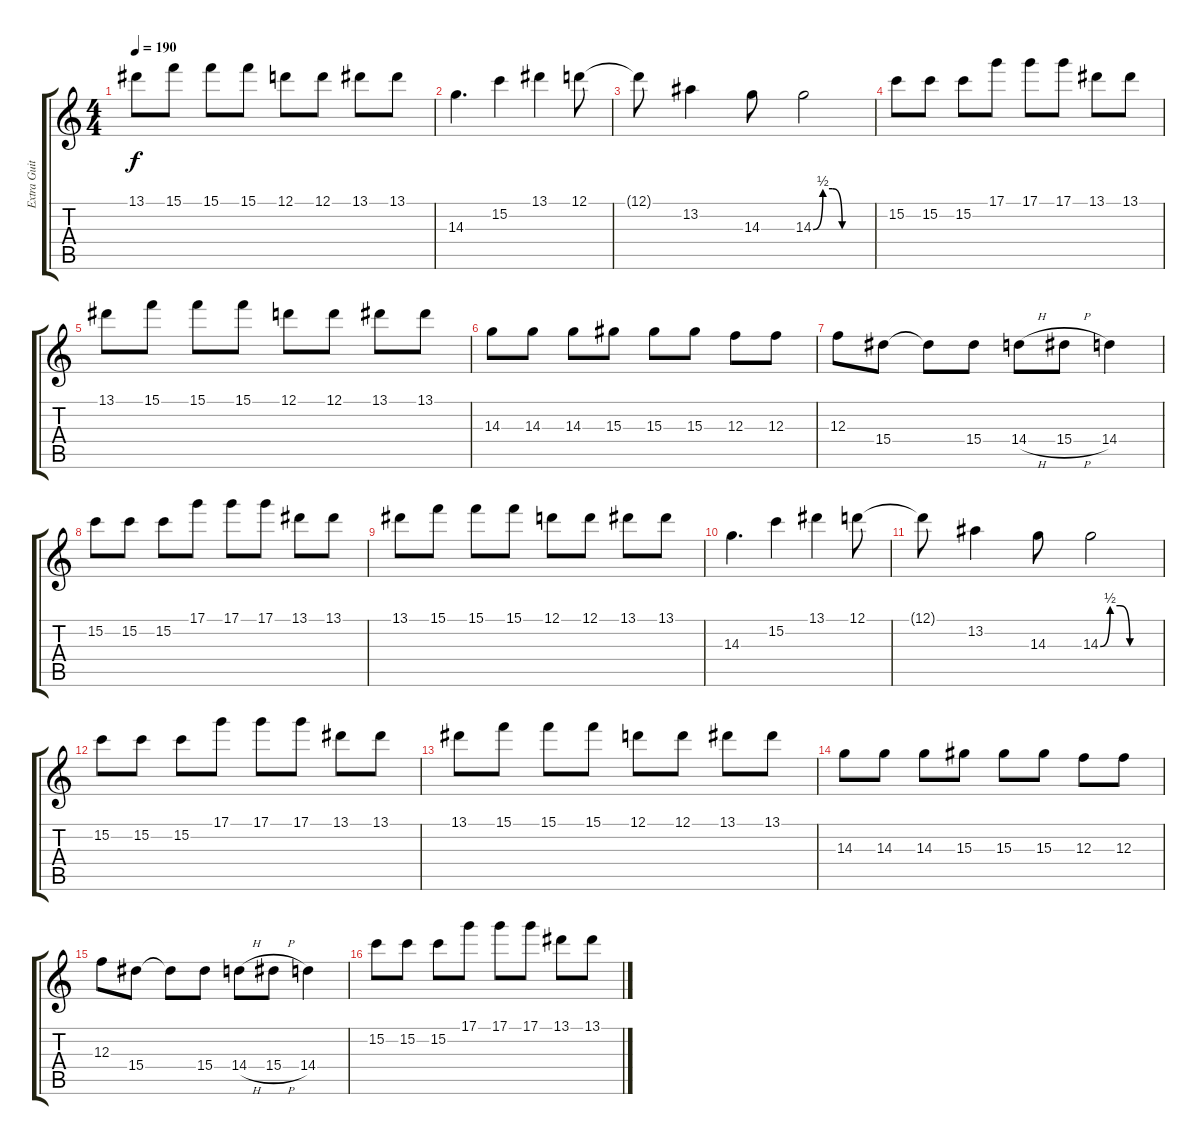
\track ("Extra Guitar" "Extra Guit") {instrument distortionguitar}
\staff {score tabs}
\tuning (D4 A3 F3 C3 G2 C2) {hide}
\ts (4 4)
\tempo 190
\clef g2
\ks c
13.1.8{dy f} 15.1.8 15.1.8 15.1.8 12.1.8 12.1.8 13.1.8 13.1.8 |
14.3.4{d} 15.2.4 13.1.4 12.1.8 |
12.1{t}.8 13.2.4 14.3.8 14.3{be (custom 0 0 10 2 20 2 30 0 60 0)}.2 |
15.2.8 15.2.8 15.2.8 17.1.8 17.1.8 17.1.8 13.1.8 13.1.8 |
13.1.8 15.1.8 15.1.8 15.1.8 12.1.8 12.1.8 13.1.8 13.1.8 |
14.3.8 14.3.8 14.3.8 15.3.8 15.3.8 15.3.8 12.3.8 12.3.8 |
12.3.8 15.4.8 15.4{t}.8 15.4.8 14.4{h}.8 15.4{h}.8 14.4.4 |
15.2.8 15.2.8 15.2.8 17.1.8 17.1.8 17.1.8 13.1.8 13.1.8 |
13.1.8 15.1.8 15.1.8 15.1.8 12.1.8 12.1.8 13.1.8 13.1.8 |
14.3.4{d} 15.2.4 13.1.4 12.1.8 |
12.1{t}.8 13.2.4 14.3.8 14.3{be (custom 0 0 10 2 20 2 30 0 60 0)}.2 |
15.2.8 15.2.8 15.2.8 17.1.8 17.1.8 17.1.8 13.1.8 13.1.8 |
13.1.8 15.1.8 15.1.8 15.1.8 12.1.8 12.1.8 13.1.8 13.1.8 |
14.3.8 14.3.8 14.3.8 15.3.8 15.3.8 15.3.8 12.3.8 12.3.8 |
12.3.8 15.4.8 15.4{t}.8 15.4.8 14.4{h}.8 15.4{h}.8 14.4.4 |
15.2.8 15.2.8 15.2.8 17.1.8 17.1.8 17.1.8 13.1.8 13.1.8
